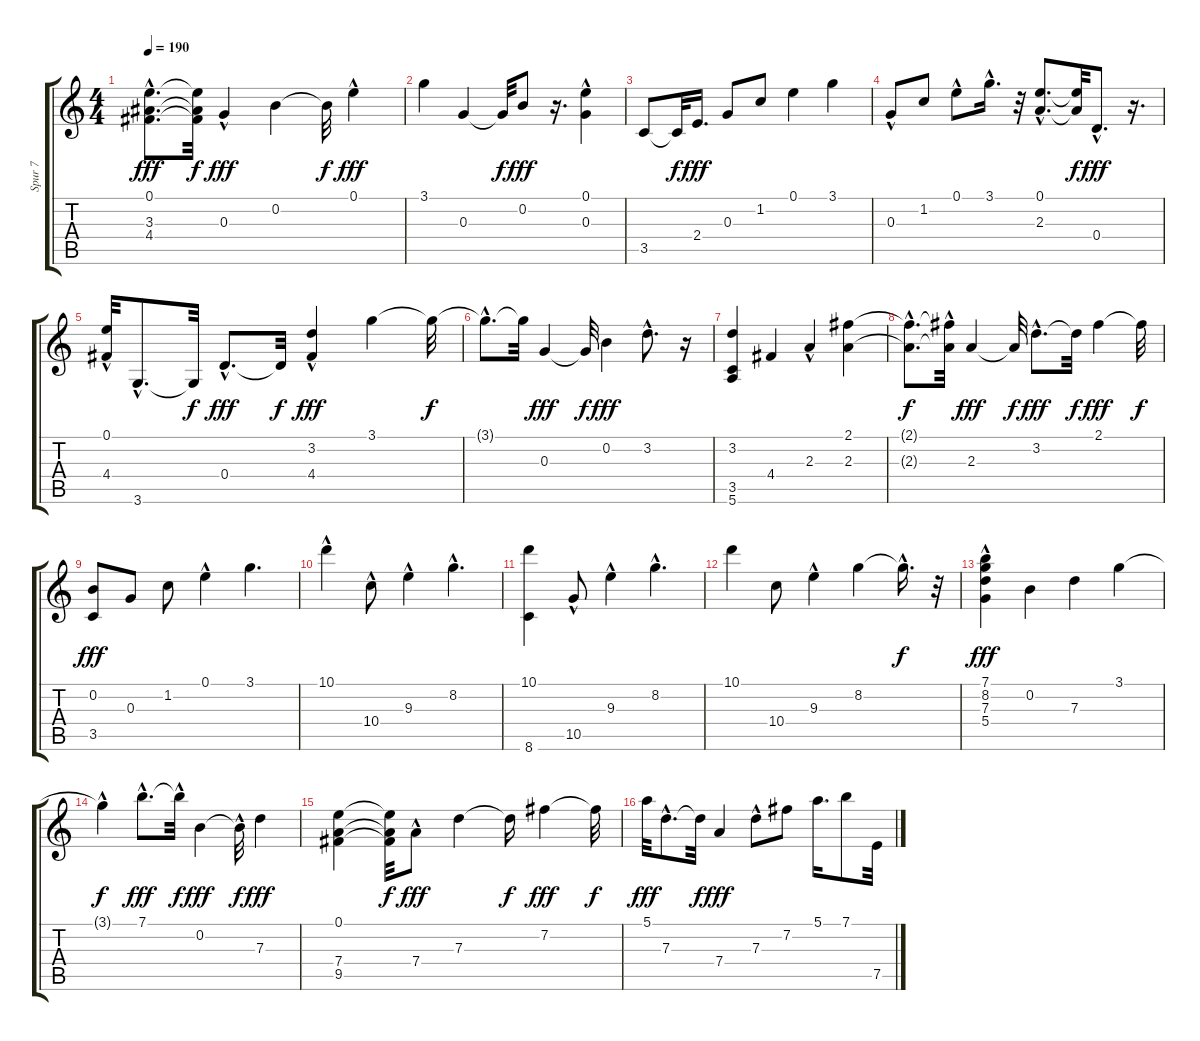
\track ("Spur 7" "Spur 7") {instrument acousticguitarsteel}
\staff {score tabs}
\tuning (E4 B3 G3 D3 A2 E2) {hide}
\ts (4 4)
\tempo 190
\clef g2
\ks c
(0.1{hac} 3.3{hac} 4.4{hac}).8{d dy fff} (0.1{t} 3.3{t} 4.4{t}).32{dy f} 0.3{hac}.4{dy fff} 0.2.4 0.2{t}.32{dy f} 0.1{hac}.4{dy fff} |
3.1.4 0.3.4 0.3{t}.32{dy f} 0.2.8{dy fff} r.16{d} (0.1 0.3{hac}).4 |
3.5.8 3.5{t}.32{dy f} 2.4.16{d dy fff} 0.3.8 1.2.8 0.1.4 3.1.4 |
0.3{hac}.8 1.2.8 0.1{hac}.8 3.1{hac}.16{d} r.32 (0.1{hac} 2.3{hac}).8{d} (0.1{t} 2.3{t}).32{dy f} 0.4{hac}.8{d dy fff} r.16{d} |
(0.1 4.4{hac}).32 3.6{hac}.8{d} 3.6{t}.32{dy f} 0.4{hac}.8{d dy fff} 0.4{t}.32{dy f} (3.2 4.4{hac}).4{dy fff} 3.1.4 3.1{t}.32{dy f} |
3.1{hac t}.8{d} 3.1{t}.32 0.3.4{dy fff} 0.3{t}.32{dy f} 0.2.4{dy fff} 3.2{hac}.8{d} r.16 |
(3.2 3.5 5.6).4 4.4.4 2.3{hac}.4 (2.1 2.3).4 |
(2.1{hac t} 2.3{hac t}).8{d dy f} (2.1{hac t} 2.3{hac t}).32 2.3.4{dy fff} 2.3{t}.32{dy f} 3.2{hac}.8{d dy fff} 3.2{t}.32{dy f} 2.1.4{dy fff} 2.1{t}.32{dy f} |
(0.2 3.5).8{dy fff} 0.3.8 1.2.8 0.1{hac}.4 3.1.4{d} |
10.1{hac}.4 10.4{hac}.8 9.3{hac}.4 8.2{hac}.4{d} |
(10.1 8.6).4 10.5{hac}.8 9.3{hac}.4 8.2{hac}.4{d} |
10.1.4 10.4.8 9.3{hac}.4 8.2.4 8.2{hac t}.16{d dy f} r.32 |
(7.1{hac} 8.2 7.3{hac} 5.4).4{dy fff} 0.2.4 7.3.4 3.1.4 |
3.1{hac t}.4{dy f} 7.1{hac}.8{d dy fff} 7.1{hac t}.32{dy f} 0.2.4{dy fff} 0.2{hac t}.32{dy f} 7.3.4{dy fff} |
(0.1 7.4 9.5).4 (0.1{t} 7.4{t} 9.5{t}).32{dy f} 7.4{hac}.8{dy fff} 7.3.4 7.3{t}.16{dy f} 7.2.4{dy fff} 7.2{t}.32{dy f} |
5.1.32{dy fff} 7.3{hac}.8{d} 7.3{t}.32{dy f} 7.4.4{dy fff} 7.3{hac}.8 7.2.8 5.1.16{d} 7.1.8 7.5.32
